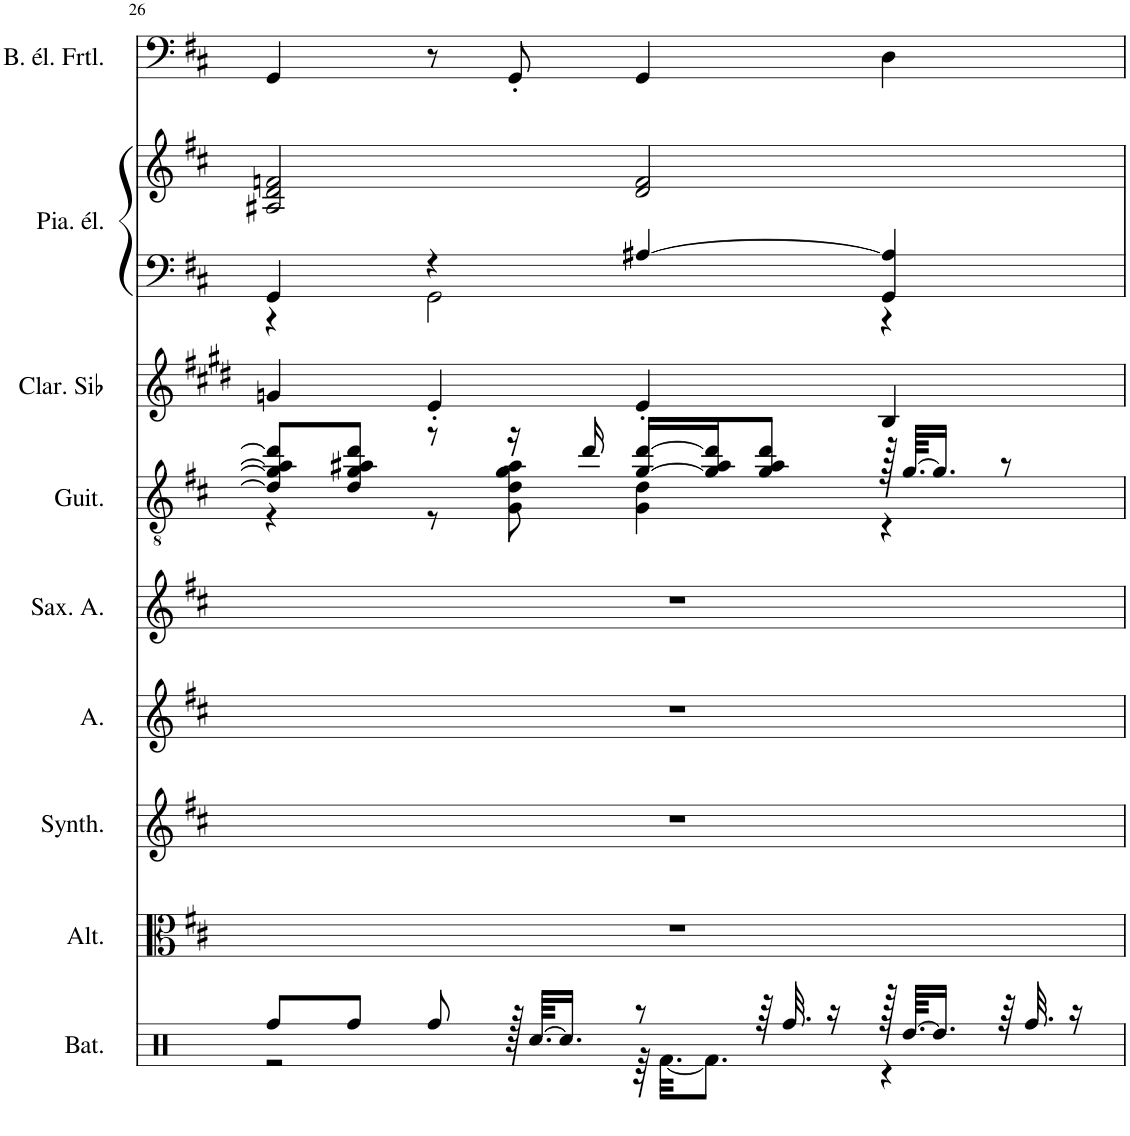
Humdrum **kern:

**kern	**kern	**kern	**kern	**kern	**kern	**kern	**kern	**kern	**kern
*part9	*part8	*part7	*part6	*part5	*part4	*part3	*part2	*part2	*part1
*staff10	*staff9	*staff8	*staff7	*staff6	*staff5	*staff4	*staff3	*staff2	*staff1
*I"Batterie	*I"Altos, Acoustic Grand Piano	*I"Synthétiseur d'instruments à cordes, Acoustic Grand Piano	*I"Alto, Acoustic Grand Piano	*I"Saxophone Alto, Acoustic Grand Piano	*I"Guitare classique	*I"Clarinette en Sib	*I"Piano électrique, Acoustic Grand Piano	*	*I"Basse électrique fretless, Acoustic Grand Piano
*I'Bat.	*I'Alt.	*I'Synth.	*I'A.	*I'Sax. A.	*I'Guit.	*I'Clar. Sib	*I'Pia. él.	*	*I'B. él. Frtl.
!!LO:PB:g=z
*clefX	*clefC3	*clefG2	*clefG2	*clefG2	*clefGv2	*clefG2	*clefG2	*clefF4	*clefF4
*	*	*	*	*Trd5c9	*	*Trd1c2	*	*	*Trd7c12
*k[]	*k[f#c#]	*k[f#c#]	*k[f#c#]	*k[f#c#]	*k[f#c#]	*k[f#c#g#d#]	*k[f#c#]	*k[f#c#]	*k[f#c#]
*M4/4	*M4/4	*M4/4	*M4/4	*M4/4	*M4/4	*M4/4	*M4/4	*M4/4	*M4/4
=26	=26	=26	=26	=26	=26	=26	=26	=26	=26
*^	*	*	*	*	*^	*	*^	*	*
8Rff/L	2r	1r	1r	1r	1r	8d/] 8g/] 8a#/] 8dd/]L	4r	4gn/	4GG/	4r	2A#X/ 2d/ 2fn/	4GG/
8Rff/J	.	.	.	.	.	8d/ 8g/ 8a#X/ 8dd/J	.	.	.	.	.	.
8Rff/	.	.	.	.	.	8r	8r	4e'/	4r	2GG\	.	8r
128r	.	.	.	.	.	16r	8G\ 8d\ 8g\ 8a#\	.	.	.	.	8GG'/
[64.Rcc/KKLL	.	.	.	.	.	.	.	.	.	.	.	.
16.Rcc/JJ]	.	.	.	.	.	.	.	.	.	.	.	.
.	.	.	.	.	.	16dd/	.	.	.	.	.	.
8r	64r	.	.	.	.	[16g/ [16dd/LL	4G\ 4d\	4e'/	[4A#X/	.	2d/ 2f/	4GG/
.	[32.Rf\KKL	.	.	.	.	.	.	.	.	.	.	.
.	8.Rf\J]	.	.	.	.	16g/] 16a#/ 16dd/]J	.	.	.	.	.	.
64r	.	.	.	.	.	8g/ 8a#/ 8dd/J	.	.	.	.	.	.
32.Rff/	.	.	.	.	.	.	.	.	.	.	.	.
16r	.	.	.	.	.	.	.	.	.	.	.	.
128r	4r	.	.	.	.	128r	4r	4B/	4GG/ 4A#/]	4r	.	4D\
[64.Rdd/KKLL	.	.	.	.	.	[64.g/KKLL	.	.	.	.	.	.
16.Rdd/JJ]	.	.	.	.	.	16.g/JJ]	.	.	.	.	.	.
64r	.	.	.	.	.	8r	.	.	.	.	.	.
32.Rff/	.	.	.	.	.	.	.	.	.	.	.	.
16r	.	.	.	.	.	.	.	.	.	.	.	.
*v	*v	*	*	*	*	*v	*v	*	*v	*v	*	*
=	=	=	=	=	=	=	=	=	=
*-	*-	*-	*-	*-	*-	*-	*-	*-	*-
